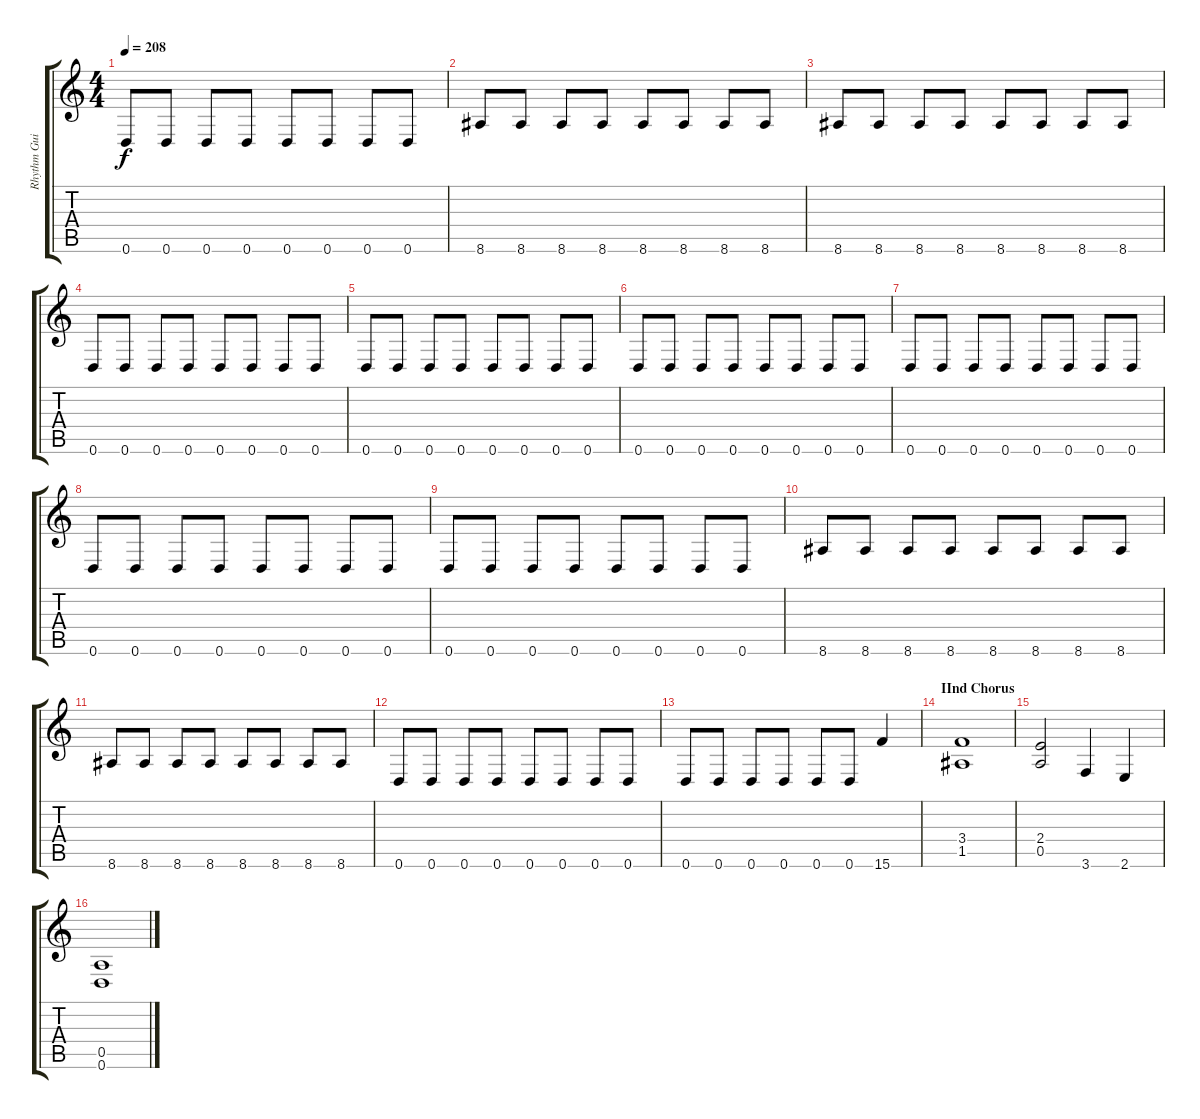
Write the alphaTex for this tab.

\track ("Rhythm Guitar" "Rhythm Gui") {instrument distortionguitar}
\staff {score tabs}
\tuning (E4 B3 G3 D3 A2 D2) {hide}
\ts (4 4)
\tempo 208
\clef g2
\ks c
0.6.8{dy f} 0.6.8 0.6.8 0.6.8 0.6.8 0.6.8 0.6.8 0.6.8 |
8.6.8 8.6.8 8.6.8 8.6.8 8.6.8 8.6.8 8.6.8 8.6.8 |
8.6.8 8.6.8 8.6.8 8.6.8 8.6.8 8.6.8 8.6.8 8.6.8 |
0.6.8 0.6.8 0.6.8 0.6.8 0.6.8 0.6.8 0.6.8 0.6.8 |
0.6.8 0.6.8 0.6.8 0.6.8 0.6.8 0.6.8 0.6.8 0.6.8 |
0.6.8 0.6.8 0.6.8 0.6.8 0.6.8 0.6.8 0.6.8 0.6.8 |
0.6.8 0.6.8 0.6.8 0.6.8 0.6.8 0.6.8 0.6.8 0.6.8 |
0.6.8 0.6.8 0.6.8 0.6.8 0.6.8 0.6.8 0.6.8 0.6.8 |
0.6.8 0.6.8 0.6.8 0.6.8 0.6.8 0.6.8 0.6.8 0.6.8 |
8.6.8 8.6.8 8.6.8 8.6.8 8.6.8 8.6.8 8.6.8 8.6.8 |
8.6.8 8.6.8 8.6.8 8.6.8 8.6.8 8.6.8 8.6.8 8.6.8 |
0.6.8 0.6.8 0.6.8 0.6.8 0.6.8 0.6.8 0.6.8 0.6.8 |
0.6.8 0.6.8 0.6.8 0.6.8 0.6.8 0.6.8 15.6.4 |
\section ("" "IInd Chorus")
(3.4 1.5).1 |
(2.4 0.5).2 3.6.4 2.6.4 |
(0.5 0.6).1
